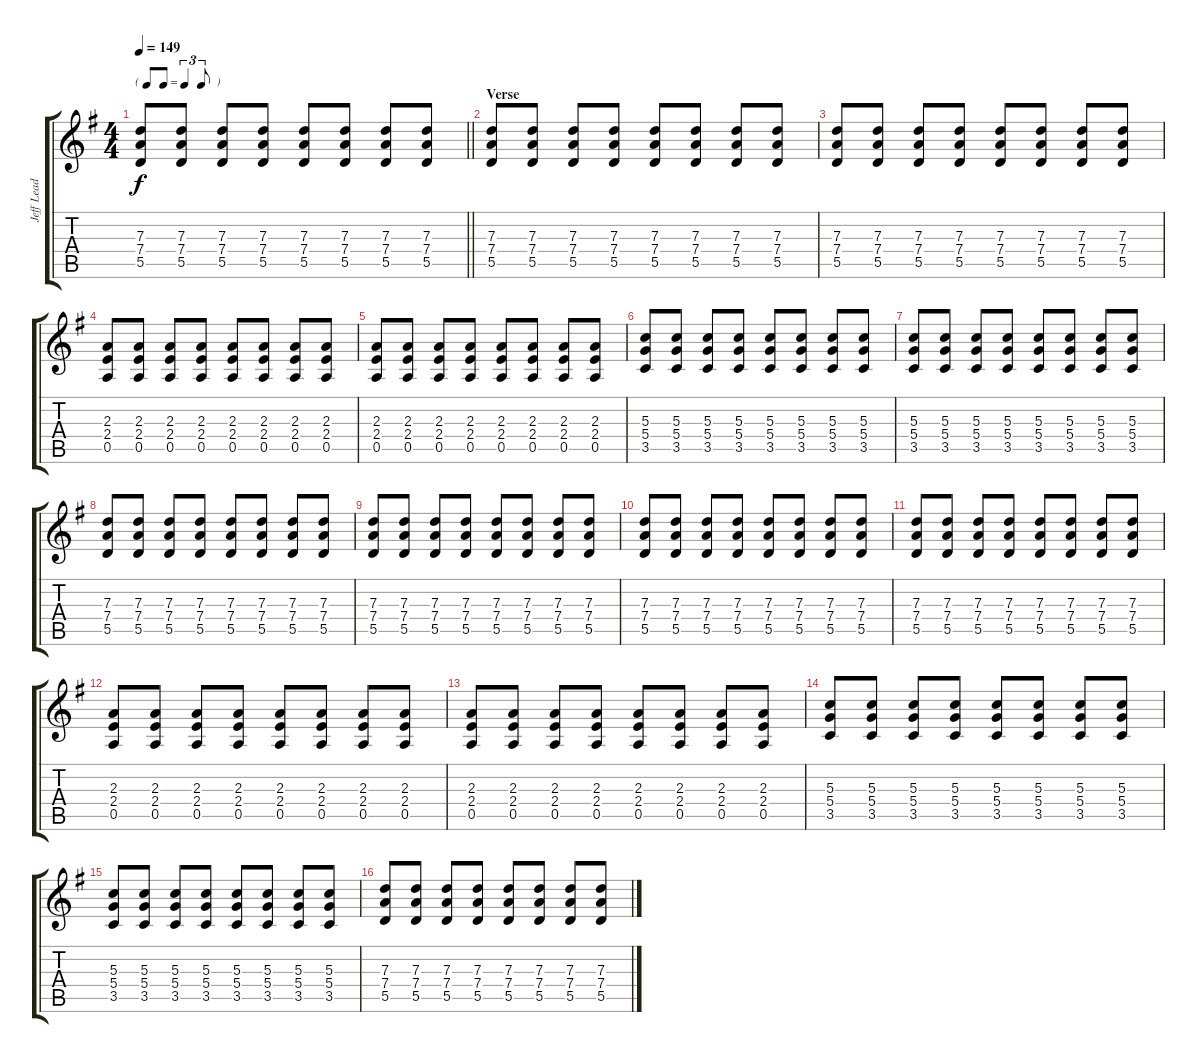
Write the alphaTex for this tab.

\track ("Jeff Lead" "Jeff Lead") {instrument distortionguitar}
\staff {score tabs}
\tuning (E4 B3 G3 D3 A2 D2) {hide}
\ts (4 4)
\tf triplet8th
\tempo 149
\clef g2
\barLineRight lightlight
\ks g
(7.3 7.4 5.5).8{dy f} (7.3 7.4 5.5).8 (7.3 7.4 5.5).8 (7.3 7.4 5.5).8 (7.3 7.4 5.5).8 (7.3 7.4 5.5).8 (7.3 7.4 5.5).8 (7.3 7.4 5.5).8 |
\section ("" "Verse")
(7.3 7.4 5.5).8{instrument electricguitarjazz} (7.3 7.4 5.5).8 (7.3 7.4 5.5).8 (7.3 7.4 5.5).8 (7.3 7.4 5.5).8 (7.3 7.4 5.5).8 (7.3 7.4 5.5).8 (7.3 7.4 5.5).8 |
(7.3 7.4 5.5).8 (7.3 7.4 5.5).8 (7.3 7.4 5.5).8 (7.3 7.4 5.5).8 (7.3 7.4 5.5).8 (7.3 7.4 5.5).8 (7.3 7.4 5.5).8 (7.3 7.4 5.5).8 |
(2.3 2.4 0.5).8 (2.3 2.4 0.5).8 (2.3 2.4 0.5).8 (2.3 2.4 0.5).8 (2.3 2.4 0.5).8 (2.3 2.4 0.5).8 (2.3 2.4 0.5).8 (2.3 2.4 0.5).8 |
(2.3 2.4 0.5).8 (2.3 2.4 0.5).8 (2.3 2.4 0.5).8 (2.3 2.4 0.5).8 (2.3 2.4 0.5).8 (2.3 2.4 0.5).8 (2.3 2.4 0.5).8 (2.3 2.4 0.5).8 |
(5.3 5.4 3.5).8 (5.3 5.4 3.5).8 (5.3 5.4 3.5).8 (5.3 5.4 3.5).8 (5.3 5.4 3.5).8 (5.3 5.4 3.5).8 (5.3 5.4 3.5).8 (5.3 5.4 3.5).8 |
(5.3 5.4 3.5).8 (5.3 5.4 3.5).8 (5.3 5.4 3.5).8 (5.3 5.4 3.5).8 (5.3 5.4 3.5).8 (5.3 5.4 3.5).8 (5.3 5.4 3.5).8 (5.3 5.4 3.5).8 |
(7.3 7.4 5.5).8 (7.3 7.4 5.5).8 (7.3 7.4 5.5).8 (7.3 7.4 5.5).8 (7.3 7.4 5.5).8 (7.3 7.4 5.5).8 (7.3 7.4 5.5).8 (7.3 7.4 5.5).8 |
(7.3 7.4 5.5).8 (7.3 7.4 5.5).8 (7.3 7.4 5.5).8 (7.3 7.4 5.5).8 (7.3 7.4 5.5).8 (7.3 7.4 5.5).8 (7.3 7.4 5.5).8 (7.3 7.4 5.5).8 |
(7.3 7.4 5.5).8 (7.3 7.4 5.5).8 (7.3 7.4 5.5).8 (7.3 7.4 5.5).8 (7.3 7.4 5.5).8 (7.3 7.4 5.5).8 (7.3 7.4 5.5).8 (7.3 7.4 5.5).8 |
(7.3 7.4 5.5).8 (7.3 7.4 5.5).8 (7.3 7.4 5.5).8 (7.3 7.4 5.5).8 (7.3 7.4 5.5).8 (7.3 7.4 5.5).8 (7.3 7.4 5.5).8 (7.3 7.4 5.5).8 |
(2.3 2.4 0.5).8 (2.3 2.4 0.5).8 (2.3 2.4 0.5).8 (2.3 2.4 0.5).8 (2.3 2.4 0.5).8 (2.3 2.4 0.5).8 (2.3 2.4 0.5).8 (2.3 2.4 0.5).8 |
(2.3 2.4 0.5).8 (2.3 2.4 0.5).8 (2.3 2.4 0.5).8 (2.3 2.4 0.5).8 (2.3 2.4 0.5).8 (2.3 2.4 0.5).8 (2.3 2.4 0.5).8 (2.3 2.4 0.5).8 |
(5.3 5.4 3.5).8 (5.3 5.4 3.5).8 (5.3 5.4 3.5).8 (5.3 5.4 3.5).8 (5.3 5.4 3.5).8 (5.3 5.4 3.5).8 (5.3 5.4 3.5).8 (5.3 5.4 3.5).8 |
(5.3 5.4 3.5).8 (5.3 5.4 3.5).8 (5.3 5.4 3.5).8 (5.3 5.4 3.5).8 (5.3 5.4 3.5).8 (5.3 5.4 3.5).8 (5.3 5.4 3.5).8 (5.3 5.4 3.5).8 |
(7.3 7.4 5.5).8 (7.3 7.4 5.5).8 (7.3 7.4 5.5).8 (7.3 7.4 5.5).8 (7.3 7.4 5.5).8 (7.3 7.4 5.5).8 (7.3 7.4 5.5).8 (7.3 7.4 5.5).8
